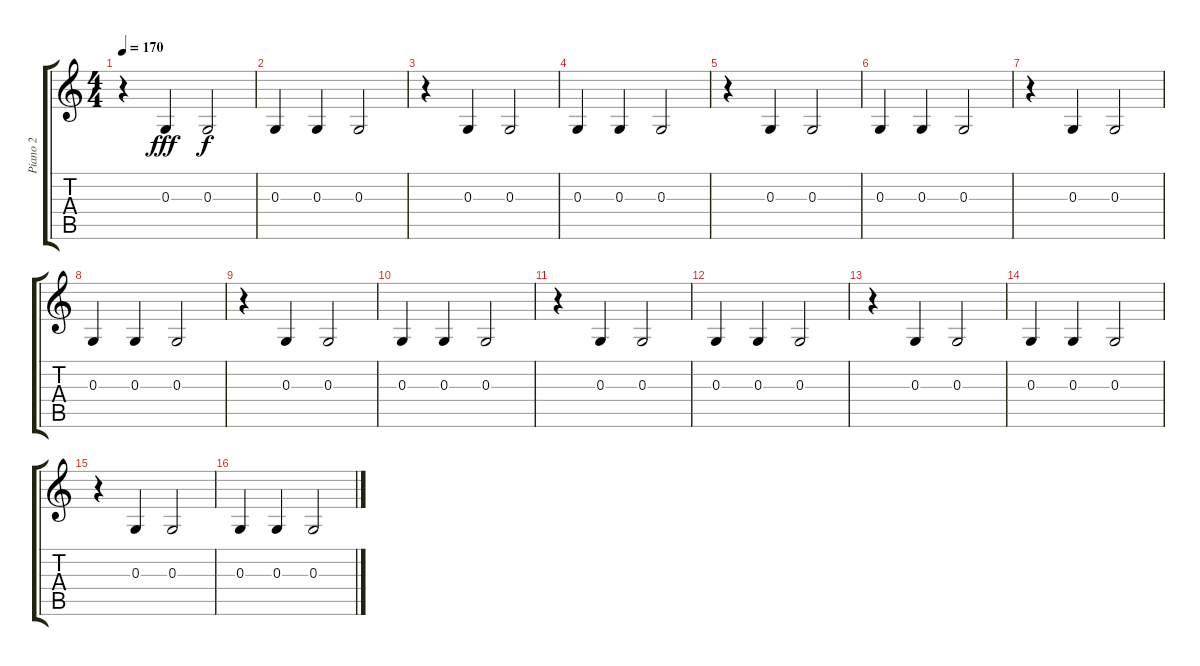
\track ("Piano 2" "Piano 2") {instrument brightacousticpiano}
\staff {score tabs}
\tuning (E4 B3 G3 D3 A2 E2) {hide}
\ts (4 4)
\tempo 170
\clef g2
\ks c
r.4{dy fff instrument brightacousticpiano} 0.3.4 0.3.2{dy f} |
0.3.4 0.3.4 0.3.2 |
r.4 0.3.4 0.3.2 |
0.3.4 0.3.4 0.3.2 |
r.4 0.3.4 0.3.2 |
0.3.4 0.3.4 0.3.2 |
r.4 0.3.4 0.3.2 |
0.3.4 0.3.4 0.3.2 |
r.4 0.3.4 0.3.2 |
0.3.4 0.3.4 0.3.2 |
r.4 0.3.4 0.3.2 |
0.3.4 0.3.4 0.3.2 |
r.4 0.3.4 0.3.2 |
0.3.4 0.3.4 0.3.2 |
r.4 0.3.4 0.3.2 |
0.3.4 0.3.4 0.3.2
